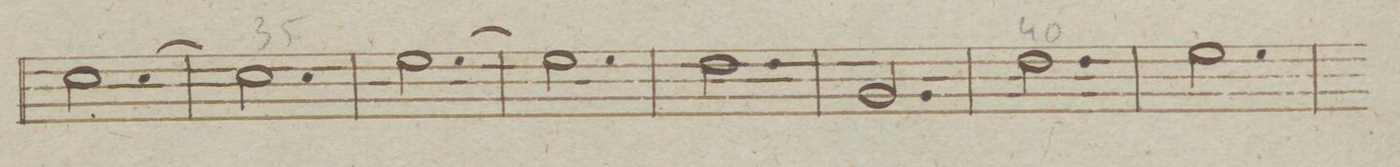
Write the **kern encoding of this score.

**kern	**dynam
*I"Corno Secondo in Es.	*
*clefG2	*
*k[b-e-]	*
*M3/4	*
[2.f\	.
=35	=35
2.f\]	.
=36	=36
[2.a\	.
=37	=37
2.a\]	.
=38	=38
2.g\	.
=39	=39
2.c/	.
=40	=40
2.g\	.
=41	=41
2.a\	.
=42	=42
*-	*-
